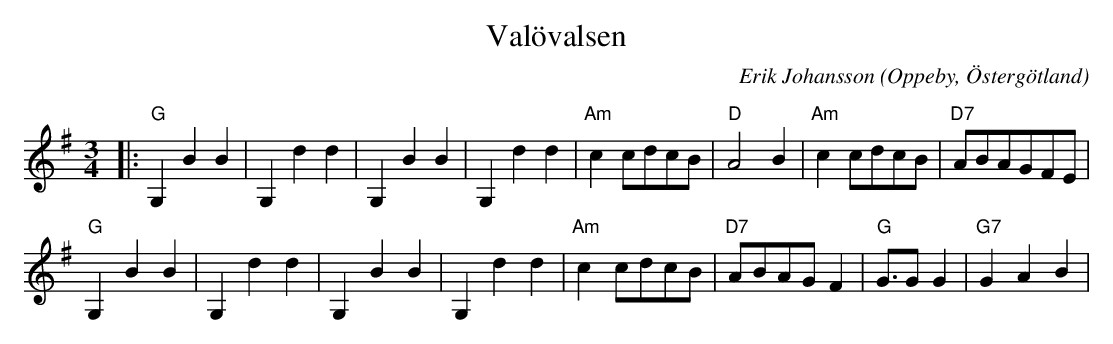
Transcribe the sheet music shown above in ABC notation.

X:1
T:Valövalsen
C:Erik Johansson
O:Oppeby, Östergötland
Q:140
M:3/4
L:1/8
K:G
|:"G"G,2B2B2|G,2d2d2 |G,2B2B2|G,2d2d2 |"Am" c2 cdcB| "D" A4 B2 | "Am" c2 cdcB |"D7" ABAGFE |
"G"G,2B2B2|G,2d2d2 |G,2B2B2|G,2d2d2 |"Am" c2 cdcB| "D7" ABAGF2 | "G" G>G2 G2 |"G7" G2A2B2 |
